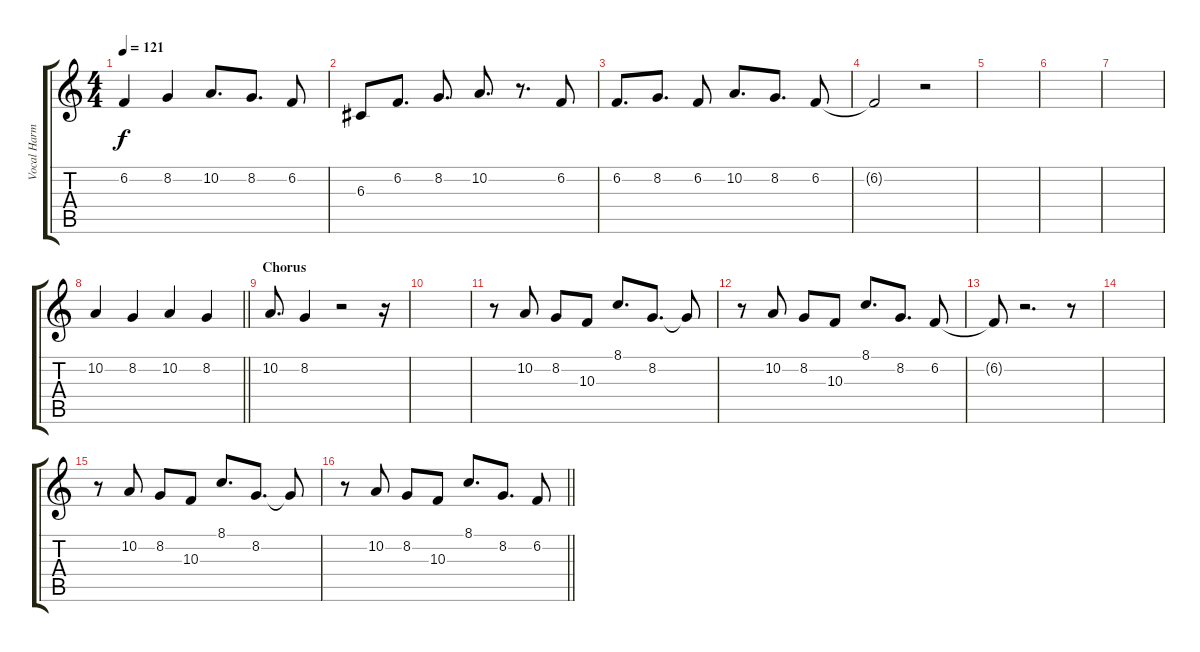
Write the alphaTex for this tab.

\track ("Vocal Harmonie" "Vocal Harm") {instrument viola}
\staff {score tabs}
\tuning (E4 B3 G3 D3 A2 D2) {hide}
\ts (4 4)
\tempo 121
\clef g2
\ks c
6.2.4{dy f} 8.2.4 10.2.8{d} 8.2.8{d} 6.2.8 |
6.3.8 6.2.8{d} 8.2.8{d} 10.2.8{d} r.8{d} 6.2.8 |
6.2.8{d} 8.2.8{d} 6.2.8 10.2.8{d} 8.2.8{d} 6.2.8 |
6.2{t}.2 r.2 |
|
|
|
\barLineRight lightlight
10.2.4 8.2.4 10.2.4 8.2.4 |
\section ("" "Chorus")
10.2.8{d volume 10} 8.2.4 r.2 r.16 |
|
r.8{volume 15} 10.2.8 8.2.8 10.3.8 8.1.8{d} 8.2.8{d} 8.2{t}.8 |
r.8 10.2.8 8.2.8 10.3.8 8.1.8{d} 8.2.8{d} 6.2.8 |
6.2{t}.8 r.2{d} r.8 |
|
r.8 10.2.8 8.2.8 10.3.8 8.1.8{d} 8.2.8{d} 8.2{t}.8 |
\barLineRight lightlight
r.8 10.2.8 8.2.8 10.3.8 8.1.8{d} 8.2.8{d} 6.2.8
